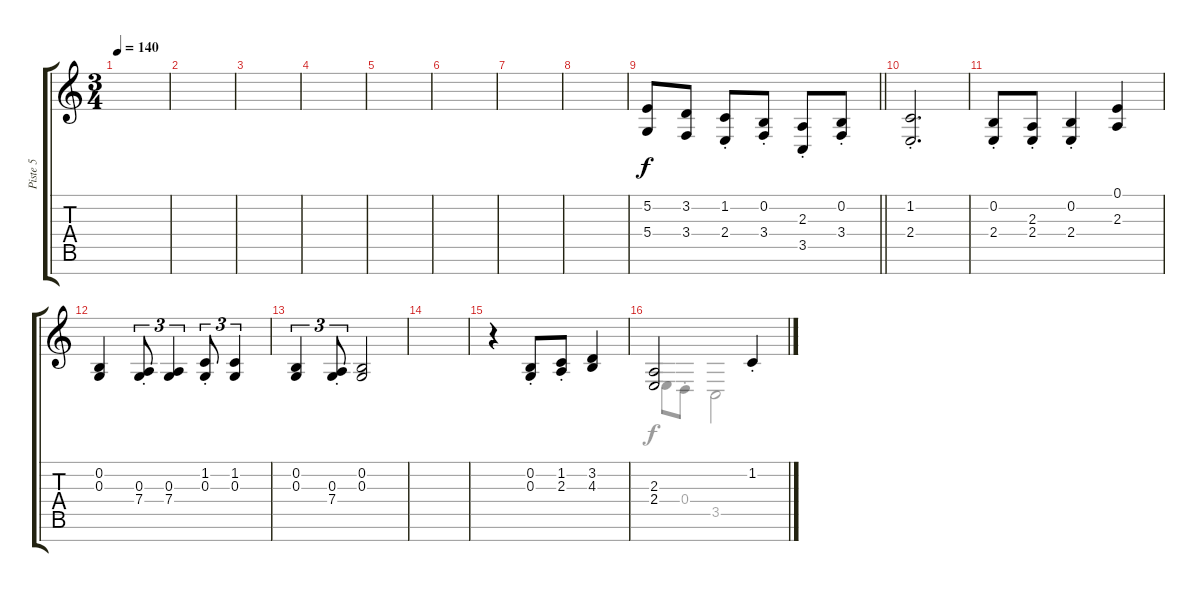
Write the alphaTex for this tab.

\track ("Piste 5" "Piste 5") {instrument frenchhorn}
\staff {score tabs}
\tuning (E4 B3 G3 D3 A2 E2 B1) {hide}
\voice
\ts (3 4)
\tempo 140
\clef g2
\ks c
|
|
|
|
|
|
|
|
\barLineRight lightlight
(5.2 5.4).8 (3.2 3.4).8 (1.2{st} 2.4{st}).8 (0.2{st} 3.4{st}).8 (2.3{st} 3.5{st}).8 (0.2{st} 3.4{st}).8 |
\section ("" "")
(1.2{st} 2.4{st}).2{d} |
(0.2{st} 2.4{st}).8 (2.3{st} 2.4{st}).8 (0.2 2.4{st}).4 (0.1 2.3).4 |
(0.2 0.3).4 (0.3{st} 7.4{st}).8{tu (3 2)} (0.3 7.4).4{tu (3 2)} (1.2{st} 0.3{st}).8{tu (3 2)} (1.2 0.3).4{tu (3 2)} |
(0.2 0.3).4{tu (3 2)} (0.3{st} 7.4{st}).8{tu (3 2)} (0.2 0.3).2 |
|
r.4 (0.2{st} 0.3{st}).8 (1.2{st} 2.3{st}).8 (3.2 4.3).4 |
(2.3 2.4).2 1.2{st}.4
\voice
\clef g2
\ottava regular
\simile none
\ks c
|
|
|
|
|
|
|
|
\barLineRight lightlight
|
|
|
|
|
|
|
2.4.8 0.4{st}.8 3.5.2
